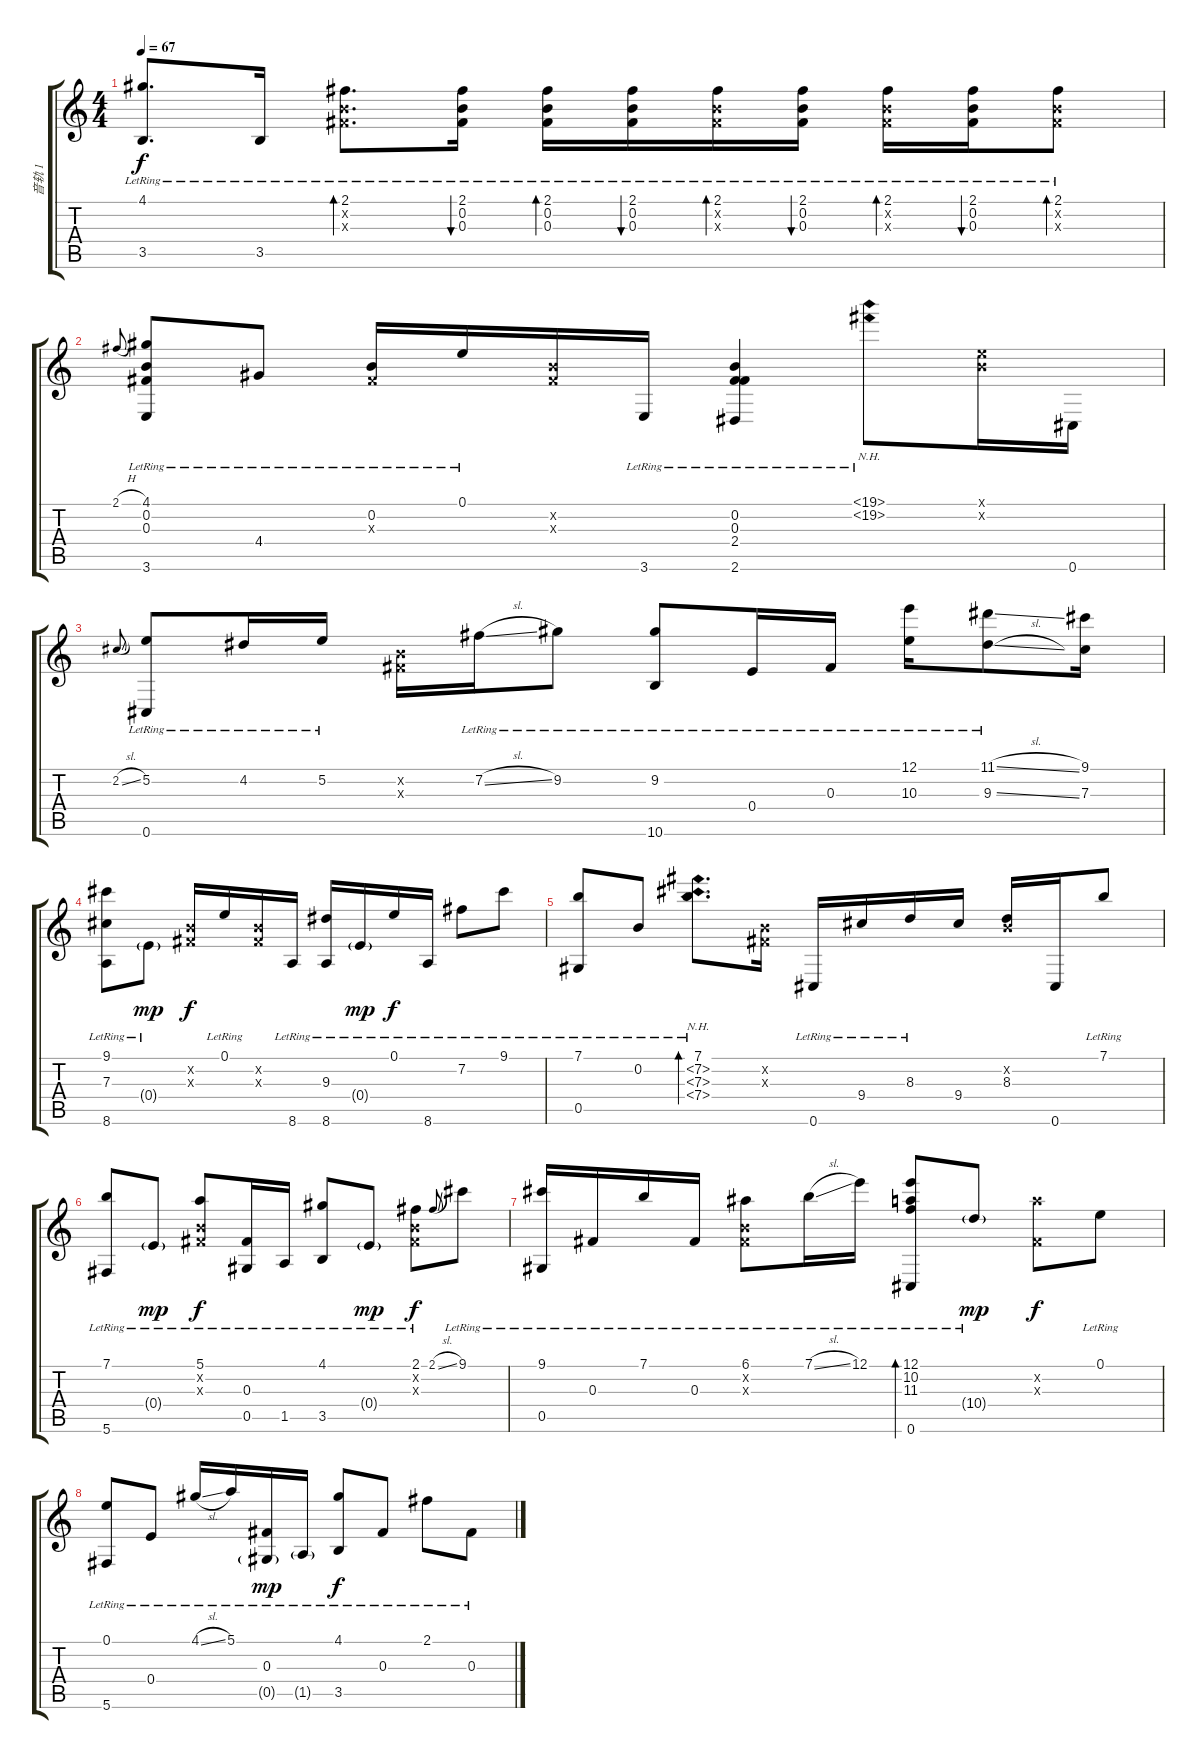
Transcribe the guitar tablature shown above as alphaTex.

\track ("音轨 1" "音轨 1") {instrument acousticguitarsteel}
\staff {score tabs}
\tuning (E4 B3 Gb3 E3 Ab2 Db2) {hide}
\ts (4 4)
\tempo 67
\clef g2
\ks c
(4.1{lr} 3.5{lr}).8{d dy f} 3.5{lr}.16 (2.1{lr} 0.2{x} 0.3{x}).8{d bd 30} (2.1{lr} 0.2{lr} 0.3{lr}).16{bu 30} (2.1{lr} 0.2{lr} 0.3{lr}).16{bd 30} (2.1{lr} 0.2{lr} 0.3{lr}).16{bu 30} (2.1{lr} 0.2{x} 0.3{x}).16{bd 30} (2.1{lr} 0.2{lr} 0.3{lr}).16{bu 30} (2.1{lr} 0.2{x} 0.3{x}).16{bd 30} (2.1{lr} 0.2{lr} 0.3{lr}).16{bu 30} (2.1{lr} 0.2{x} 0.3{x}).8{bd 30} |
2.1{h}.8{gr onbeat} (4.1{lr} 0.2{lr} 0.3{lr} 3.6{lr}).8 4.4{lr}.8 (0.2{lr} 0.3{x}).16 0.1{lr}.16 (0.2{x} 0.3{x}).16 3.6{lr}.16 (0.2{lr} 0.3{lr} 2.4{lr} 2.6{lr}).4 (19.1{nh lr} 19.2{nh lr}).8 (0.1{x} 0.2{x}).16 0.6.16 |
2.2{sl}.8{gr onbeat} (5.2{lr} 0.6{lr}).8 4.2{lr}.16 5.2{lr}.16 (0.2{x} 0.3{x}).16 7.2{sl lr}.16 9.2{lr}.8 (9.2{lr} 10.6{lr}).8 0.4{lr}.16 0.3{lr}.16 (12.1{lr} 10.3{lr}).16 (11.1{sl lr} 9.3{sl lr}).8 (9.1 7.3).16 |
(9.1{lr} 7.3{lr} 8.6{lr}).8 0.4{g lr}.8{dy mp} (0.2{x} 0.3{x}).16{dy f} 0.1{lr}.16 (0.2{x} 0.3{x}).16 8.6{lr}.16 (9.3{lr} 8.6{lr}).16 0.4{g lr}.16{dy mp} 0.1{lr}.16{dy f} 8.6{lr}.16 7.2{lr}.8 9.1{lr}.8 |
(7.1{lr} 0.5{lr}).8 0.2{lr}.8 (7.1{lr} 7.2{nh lr} 7.3{nh lr} 7.4{nh lr}).8{d bd 120} (0.2{x} 0.3{x}).16 0.6{lr}.16 9.4{lr}.16 8.3{lr}.16 9.4.16 (0.2{x} 8.3).16 0.6.16 7.1{lr}.8 |
(7.1{lr} 5.6{lr}).8 0.4{g lr}.8{dy mp} (5.1{lr} 0.2{x} 0.3{x}).8{dy f} (0.3 0.5{lr}).16 1.5{lr}.16 (4.1{lr} 3.5{lr}).8 0.4{g lr}.8{dy mp} (2.1{lr} 0.2{x} 0.3{x}).8{dy f} 2.1{sl}.8{gr onbeat} 9.1{lr}.8 |
(9.1{lr} 0.5{lr}).16 0.3{lr}.16 7.1{lr}.16 0.3{lr}.16 (6.1{lr} 0.2{x} 0.3{x}).8 7.1{sl lr}.16 12.1{lr}.16 (12.1{lr} 10.2{lr} 11.3{lr} 0.6{lr}).8{bd 120} 10.4{g lr}.8{dy mp} (10.2{x} 0.3{x}).8{dy f} 0.1{lr}.8 |
(0.1{lr} 5.6{lr}).8 0.4{lr}.8 4.1{sl lr}.16 5.1{lr}.16 (0.3 0.5{g lr}).16{dy mp} 1.5{g lr}.16 (4.1{lr} 3.5{lr}).8{dy f} 0.3{lr}.8 2.1{lr}.8 0.3{lr}.8
